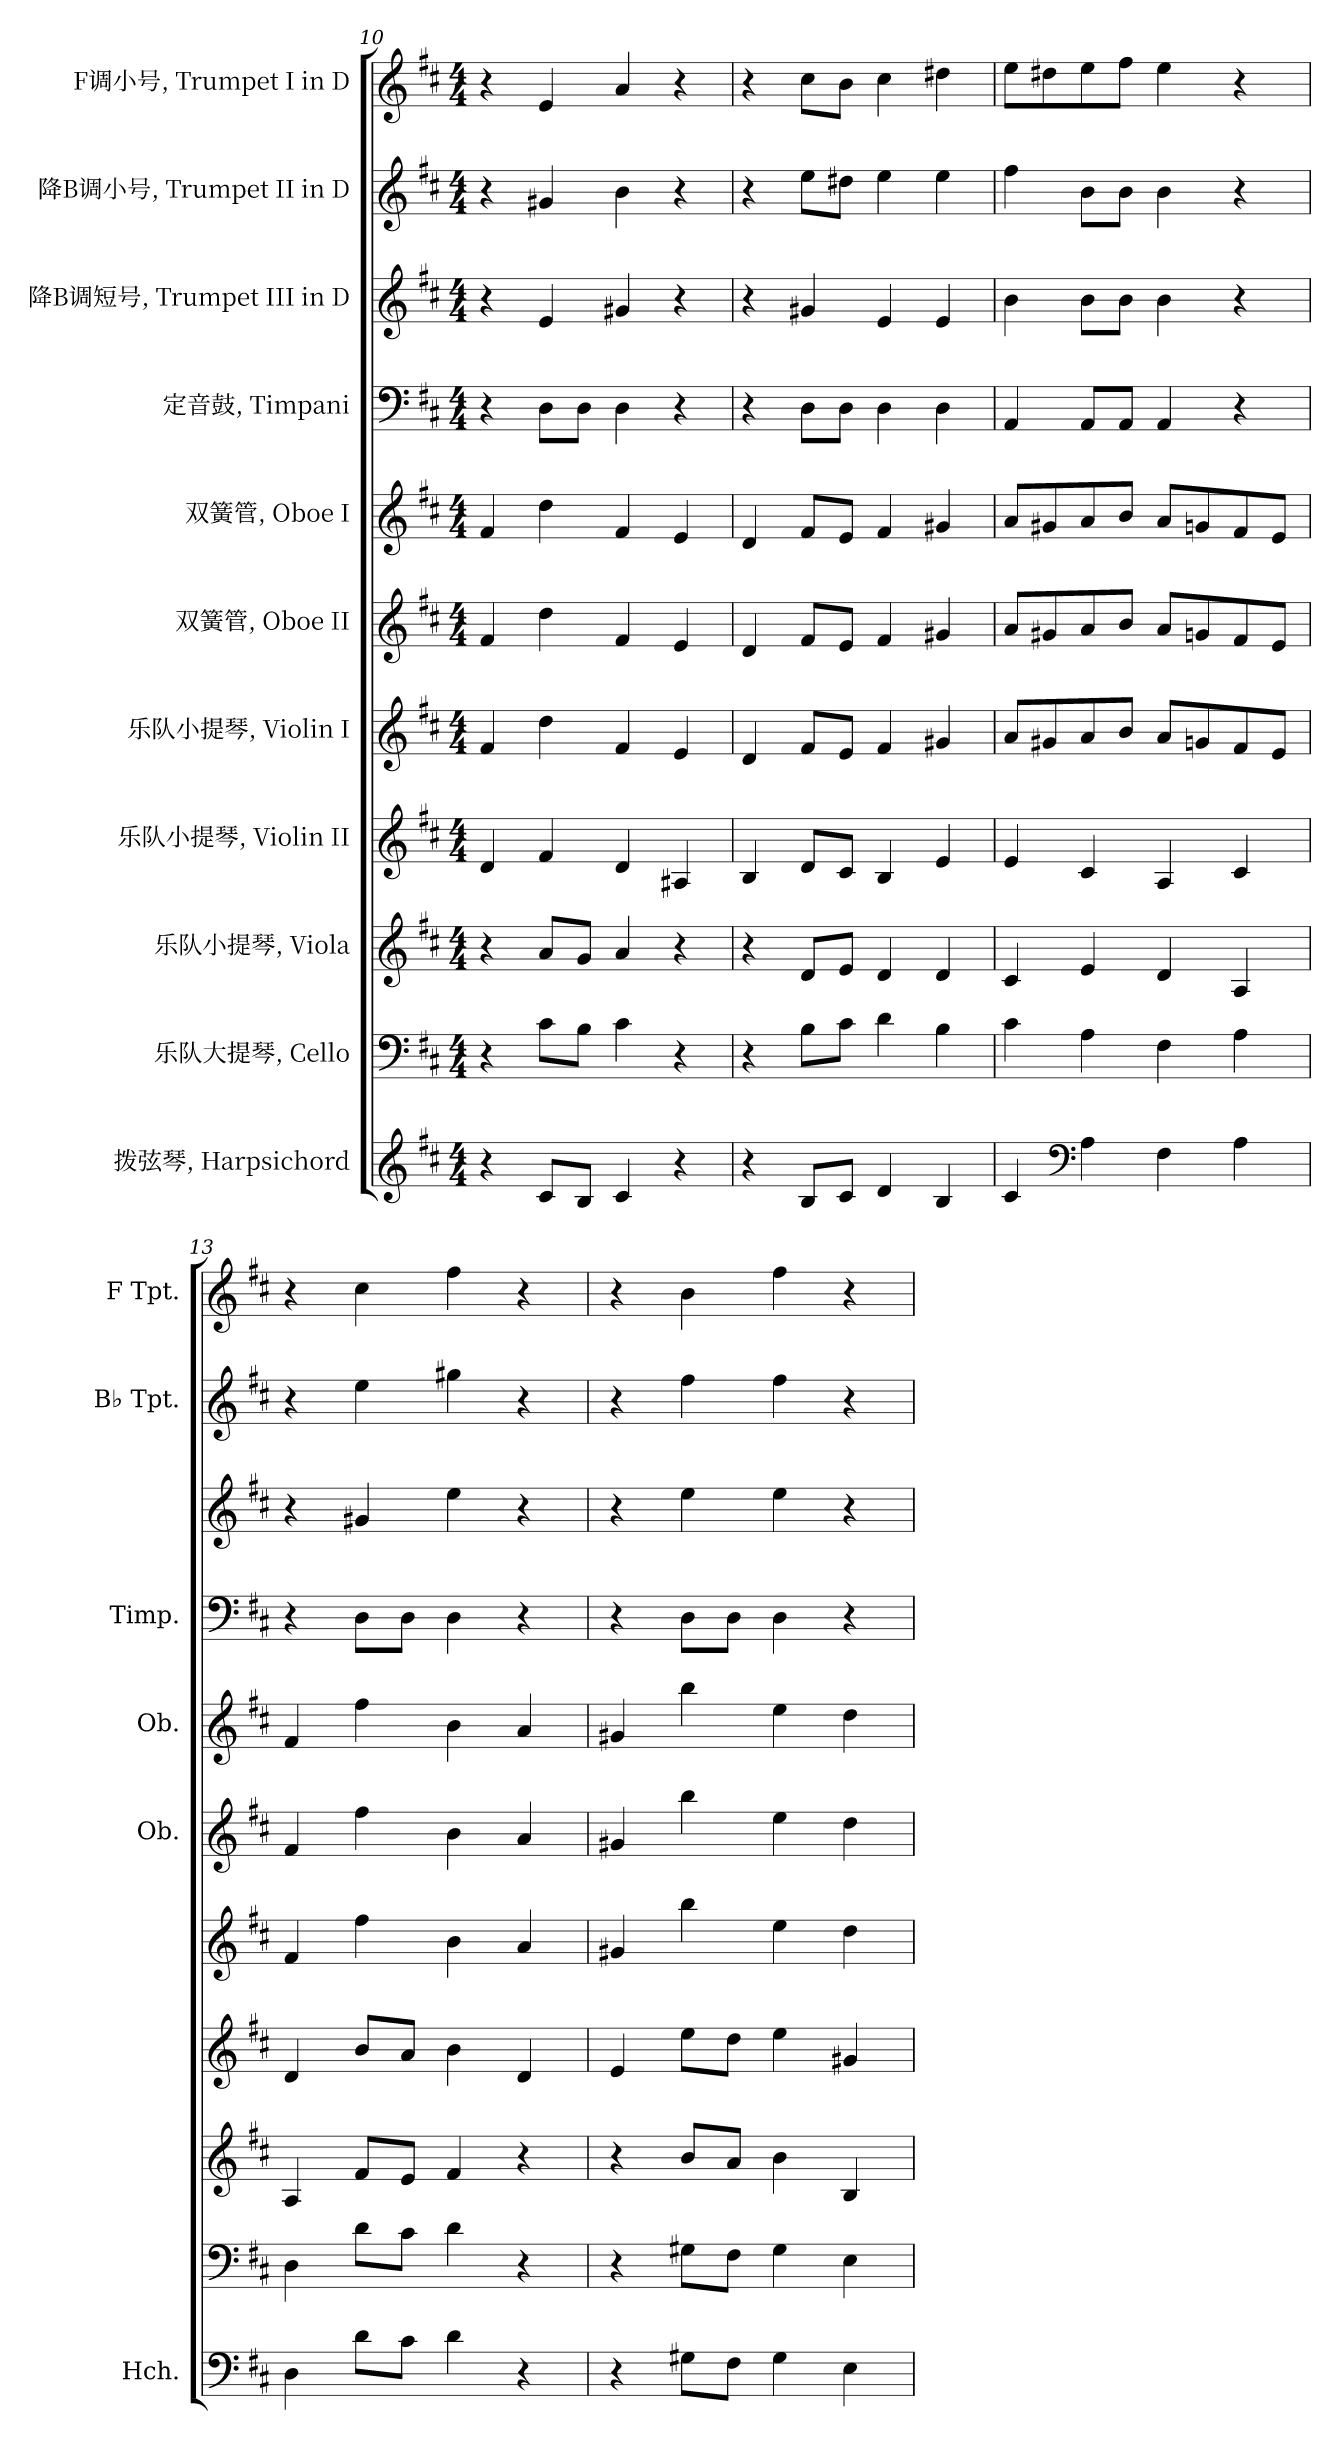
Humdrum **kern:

**kern	**kern	**kern	**kern	**kern	**kern	**kern	**kern	**kern	**kern	**kern
*part11	*part10	*part9	*part8	*part7	*part6	*part5	*part4	*part3	*part2	*part1
*staff11	*staff10	*staff9	*staff8	*staff7	*staff6	*staff5	*staff4	*staff3	*staff2	*staff1
*I"拨弦琴, Harpsichord	*I"乐队大提琴, Cello	*I"乐队小提琴, Viola	*I"乐队小提琴, Violin II	*I"乐队小提琴, Violin I	*I"双簧管, Oboe II	*I"双簧管, Oboe I	*I"定音鼓, Timpani	*I"降B调短号, Trumpet III in D	*I"降B调小号, Trumpet II in D	*I"F调小号, Trumpet I in D
*I'Hch.	*	*	*	*	*I'Ob.	*I'Ob.	*I'Timp.	*	*I'B♭ Tpt.	*I'F Tpt.
*clefG2	*clefF4	*clefG2	*clefG2	*clefG2	*clefG2	*clefG2	*clefF4	*clefG2	*clefG2	*clefG2
*	*	*	*	*	*	*	*	*ITrd1c2	*ITrd1c2	*ITrd-3c-5
*k[f#c#]	*k[f#c#]	*k[f#c#]	*k[f#c#]	*k[f#c#]	*k[f#c#]	*k[f#c#]	*k[f#c#]	*k[]	*k[]	*k[f#]
*M4/4	*M4/4	*M4/4	*M4/4	*M4/4	*M4/4	*M4/4	*M4/4	*M4/4	*M4/4	*M4/4
=10	=10	=10	=10	=10	=10	=10	=10	=10	=10	=10
4r	4r	4r	4d/	4f#/	4f#/	4f#/	4r	4r	4r	4r
8c#/L	8c#\L	8a/L	4f#/	4dd\	4dd\	4dd\	8D\L	4d/	4f#X/	4a/
8B/J	8B\J	8g/J	.	.	.	.	8D\J	.	.	.
4c#/	4c#\	4a/	4d/	4f#/	4f#/	4f#/	4D\	4f#X/	4a\	4dd/
4r	4r	4r	4A#X/	4e/	4e/	4e/	4r	4r	4r	4r
=11	=11	=11	=11	=11	=11	=11	=11	=11	=11	=11
4r	4r	4r	4B/	4d/	4d/	4d/	4r	4r	4r	4r
8B/L	8B\L	8d/L	8d/L	8f#/L	8f#/L	8f#/L	8D\L	4f#X/	8dd\L	8ff#\L
8c#/J	8c#\J	8e/J	8c#/J	8e/J	8e/J	8e/J	8D\J	.	8cc#X\J	8ee\J
4d/	4d\	4d/	4B/	4f#/	4f#/	4f#/	4D\	4d/	4dd\	4ff#\
4B/	4B\	4d/	4e/	4g#X/	4g#X/	4g#X/	4D\	4d/	4dd\	4gg#X\
=12	=12	=12	=12	=12	=12	=12	=12	=12	=12	=12
4c#/	4c#\	4c#/	4e/	8a/L	8a/L	8a/L	4AA/	4a\	4ee\	8aa\L
.	.	.	.	8g#X/	8g#X/	8g#X/	.	.	.	8gg#X\
*clefF4	*	*	*	*	*	*	*	*	*	*
4A\	4A\	4e/	4c#/	8a/	8a/	8a/	8AA/L	8a\L	8a\L	8aa\
.	.	.	.	8b/J	8b/J	8b/J	8AA/J	8a\J	8a\J	8bb\J
4F#\	4F#\	4d/	4A/	8a/L	8a/L	8a/L	4AA/	4a\	4a\	4aa\
.	.	.	.	8gn/	8gn/	8gn/	.	.	.	.
4A\	4A\	4A/	4c#/	8f#/	8f#/	8f#/	4r	4r	4r	4r
.	.	.	.	8e/J	8e/J	8e/J	.	.	.	.
!!LO:PB:g=z
=13	=13	=13	=13	=13	=13	=13	=13	=13	=13	=13
4D\	4D\	4A/	4d/	4f#/	4f#/	4f#/	4r	4r	4r	4r
8d\L	8d\L	8f#/L	8b/L	4ff#\	4ff#\	4ff#\	8D\L	4f#X/	4dd\	4ff#\
8c#\J	8c#\J	8e/J	8a/J	.	.	.	8D\J	.	.	.
4d\	4d\	4f#/	4b\	4b\	4b\	4b\	4D\	4dd\	4ff#X\	4bb\
4r	4r	4r	4d/	4a/	4a/	4a/	4r	4r	4r	4r
=14	=14	=14	=14	=14	=14	=14	=14	=14	=14	=14
4r	4r	4r	4e/	4g#X/	4g#X/	4g#X/	4r	4r	4r	4r
8G#X\L	8G#X\L	8b/L	8ee\L	4bb\	4bb\	4bb\	8D\L	4dd\	4ee\	4ee\
8F#\J	8F#\J	8a/J	8dd\J	.	.	.	8D\J	.	.	.
4G#\	4G#\	4b\	4ee\	4ee\	4ee\	4ee\	4D\	4dd\	4ee\	4bb\
4E\	4E\	4B/	4g#X/	4dd\	4dd\	4dd\	4r	4r	4r	4r
=	=	=	=	=	=	=	=	=	=	=
*-	*-	*-	*-	*-	*-	*-	*-	*-	*-	*-
